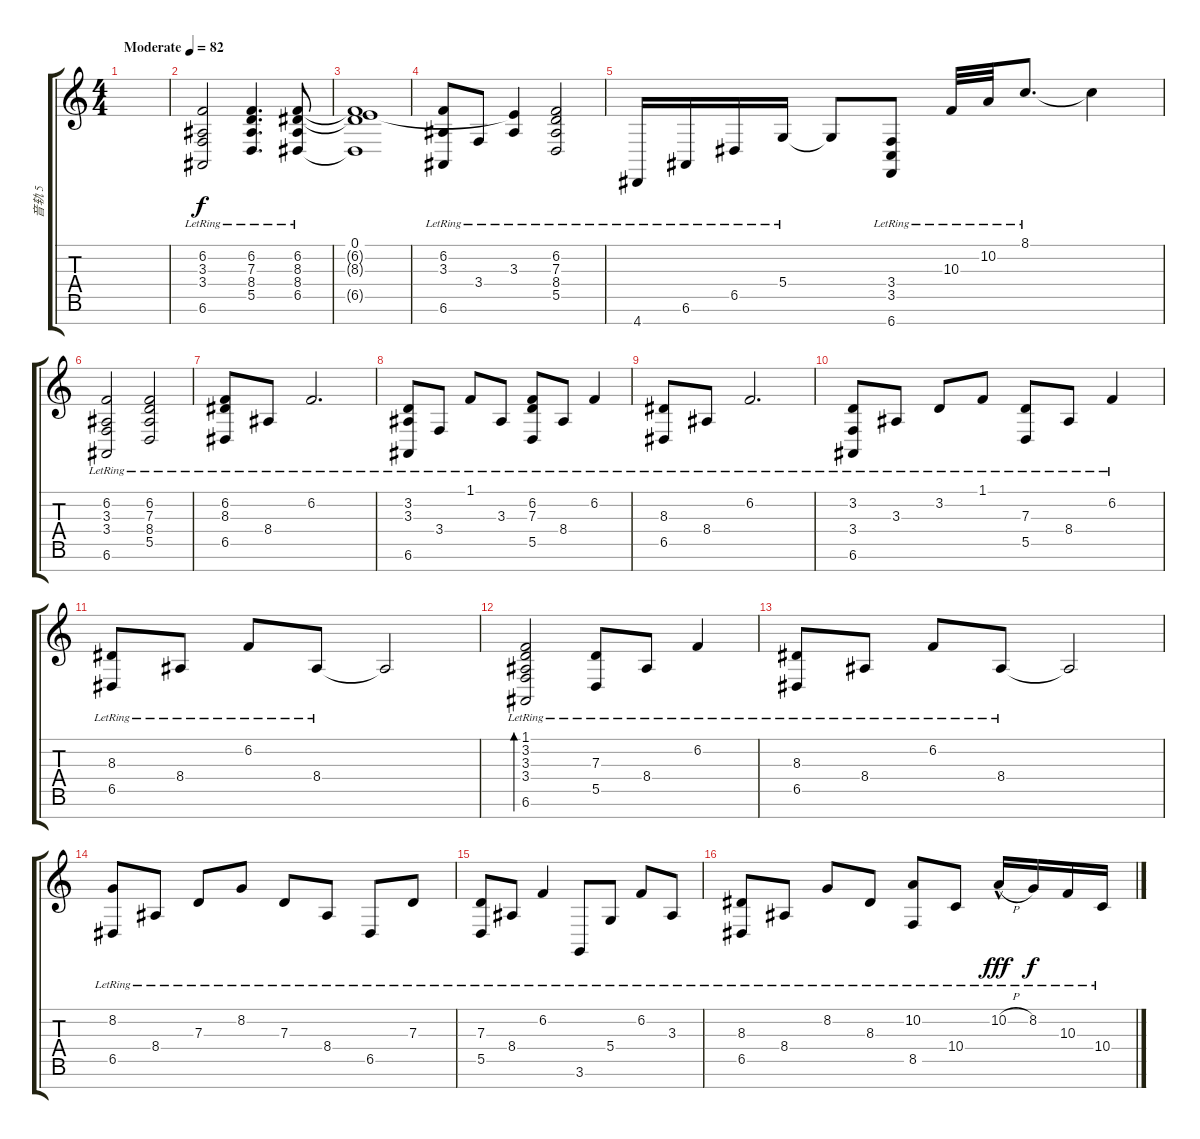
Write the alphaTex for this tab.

\track ("音轨 5" "音轨 5") {instrument acousticgrandpiano}
\staff {score tabs}
\tuning (E4 B3 G3 D3 A2 E2 B1) {hide}
\ts (4 4)
\tempo (82 "Moderate")
\clef g2
\ks c
|
(6.2 3.3{lr} 3.4{lr} 6.6).2 (6.2 7.3{lr} 8.4{lr} 5.5).4{d} (6.2 8.3{lr} 8.4{lr} 6.5{lr}).8 |
(0.1 6.2{t} 8.3{t} 6.5{t}).1 |
(6.2 3.3{lr} 6.6).8 3.4{lr}.8 (0.1{t} 3.3{lr}).4 (6.2 7.3{lr} 8.4{lr} 5.5).2 |
4.7{lr}.16 6.6{lr}.16 6.5{lr}.16 5.4{lr}.16 5.4{t}.8 (3.4{lr} 3.5{lr} 6.7).8 10.3{lr}.32 10.2{lr}.32 8.1{lr}.8{d} 8.1{t}.4 |
(6.2 3.3{lr} 3.4{lr} 6.6).2 (6.2 7.3{lr} 8.4{lr} 5.5).2 |
(6.2{lr} 8.3{lr} 6.5{lr}).8 8.4{lr}.8 6.2{lr}.2{d} |
(3.2{lr} 3.3{lr} 6.6{lr}).8 3.4{lr}.8 1.1{lr}.8 3.3{lr}.8 (6.2{lr} 7.3{lr} 5.5{lr}).8 8.4{lr}.8 6.2{lr}.4 |
(8.3{lr} 6.5{lr}).8 8.4{lr}.8 6.2{lr}.2{d} |
(3.2{lr} 3.4{lr} 6.6{lr}).8 3.3{lr}.8 3.2{lr}.8 1.1{lr}.8 (7.3{lr} 5.5{lr}).8 8.4{lr}.8 6.2{lr}.4 |
(8.3{lr} 6.5{lr}).8 8.4{lr}.8 6.2{lr}.8 8.4{lr}.8 8.4{t}.2 |
(1.1{lr} 3.2{lr} 3.3{lr} 3.4{lr} 6.6{lr}).2{bd 120} (7.3{lr} 5.5{lr}).8 8.4{lr}.8 6.2{lr}.4 |
(8.3{lr} 6.5{lr}).8 8.4{lr}.8 6.2{lr}.8 8.4{lr}.8 8.4{t}.2 |
(8.2{lr} 6.5{lr}).8 8.4{lr}.8 7.3{lr}.8 8.2{lr}.8 7.3{lr}.8 8.4{lr}.8 6.5{lr}.8 7.3{lr}.8 |
(7.3{lr} 5.5{lr}).8 8.4{lr}.8 6.2{lr}.4 3.6{lr}.8 5.4{lr}.8 6.2{lr}.8 3.3{lr}.8 |
(8.3{lr} 6.5{lr}).8 8.4{lr}.8 8.2{lr}.8 8.3{lr}.8 (10.2{lr} 8.5{lr}).8 10.4{lr}.8 10.2{h hac lr}.16{dy fff} 8.2{lr}.16{dy f} 10.3{lr}.16 10.4{lr}.16
